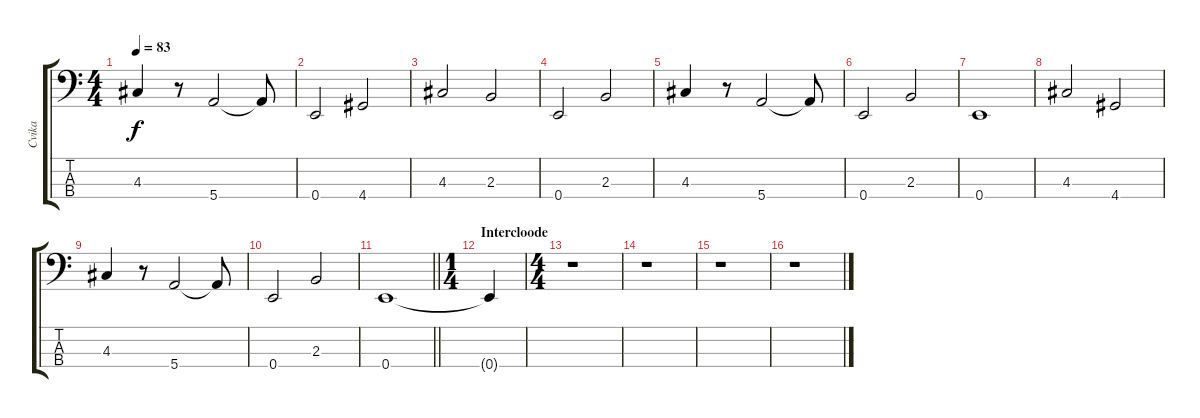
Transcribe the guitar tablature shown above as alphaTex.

\track ("Cvika" "Cvika") {instrument electricbassfinger}
\staff {score tabs}
\tuning (G2 D2 A1 E1) {hide}
\ts (4 4)
\tempo 83
\clef f4
\ks c
4.3.4{dy f} r.8 5.4.2 5.4{t}.8 |
0.4.2 4.4.2 |
4.3.2 2.3.2 |
0.4.2 2.3.2 |
4.3.4 r.8 5.4.2 5.4{t}.8 |
0.4.2 2.3.2 |
0.4.1 |
4.3.2 4.4.2 |
4.3.4 r.8 5.4.2 5.4{t}.8 |
0.4.2 2.3.2 |
\barLineRight lightlight
0.4.1 |
\ts (1 4)
\section ("" "Intercloode")
0.4{t}.4 |
\ts (4 4)
r.1 |
r.1 |
r.1 |
r.1
